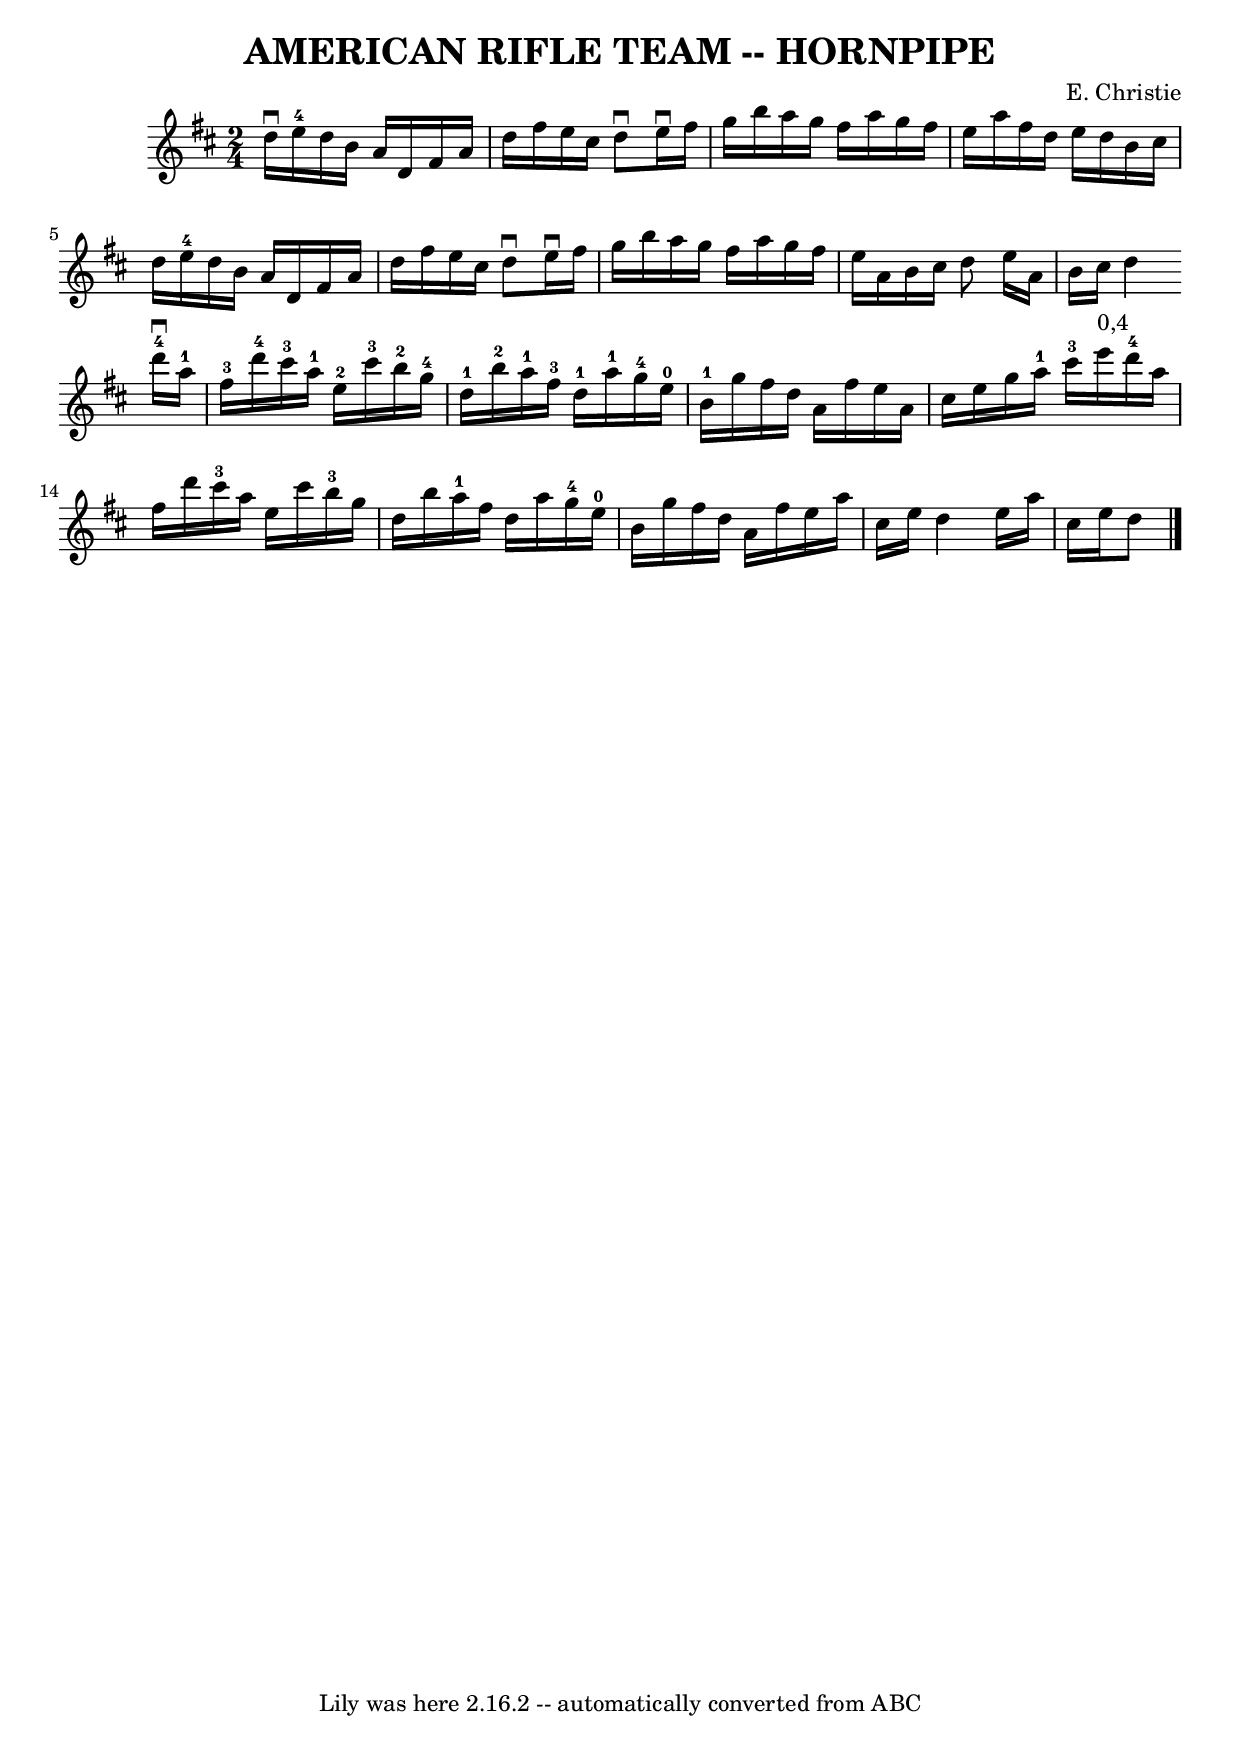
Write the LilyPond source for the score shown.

\version "2.7.40"
\include "Mammoth.ily"
\header {
	book = "Ryan's Mammoth Collection of Fiddle Tunes"
	composer = "E. Christie"
	crossRefNumber = "1"
	footnotes = ""
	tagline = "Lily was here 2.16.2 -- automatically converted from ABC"
	title = "AMERICAN RIFLE TEAM -- HORNPIPE"
}
voicedefault =  {
\set Score.defaultBarType = "empty"

\time 2/4 \key d \major % %staffsep 55
   |
 d''16^\downbow e''16-4 d''16 b'16 a'16 d'16    
fis'16 a'16    |
 d''16 fis''16 e''16 cis''16 d''8 
^\downbow e''16^\downbow fis''16    |
 g''16 b''16 a''16    
g''16 fis''16 a''16 g''16 fis''16    |
 e''16 a''16    
fis''16 d''16 e''16 d''16 b'16 cis''16    |
     |
  
 d''16 e''16-4 d''16 b'16 a'16 d'16 fis'16 a'16    
|
 d''16 fis''16 e''16 cis''16 d''8^\downbow e''16 
^\downbow fis''16    |
 g''16 b''16 a''16 g''16 fis''16   
 a''16 g''16 fis''16    |
 e''16 a'16 b'16 cis''16    
d''8    \bar ":|" e''16 a'16 b'16 cis''16 d''4    \bar "|."     
\bar "|:" d'''16-4^\downbow a''16-1 fis''16-3 d'''16-4    
 cis'''16-3 a''16-1 e''16-2 cis'''16-3       |
     
b''16-2 g''16-4 d''16-1 b''16-2 a''16-1 fis''16-3 
 d''16-1 a''16-1       |
 g''16-4 e''16-0 b'16 
-1 g''16 fis''16 d''16 a'16 fis''16    |
 e''16 a'16 
 cis''16 e''16 g''16 a''16-1 cis'''16-3 e'''16^"0,4"   
|
     |
 d'''16-4 a''16 fis''16 d'''16      
cis'''16-3 a''16 e''16 cis'''16    |
 b''16-3 g''16   
 d''16 b''16 a''16-1 fis''16 d''16 a''16        |
     
g''16-4 e''16-0 b'16 g''16 fis''16 d''16 a'16 fis''16  
  |
 e''16 a''16 cis''16 e''16 d''4    \bar ":|" e''16    
a''16 cis''16 e''16 d''8    \bar "|."   
}

\score{
    <<

	\context Staff="default"
	{
	    \voicedefault 
	}

    >>
	\layout {
	}
	\midi {}
}
